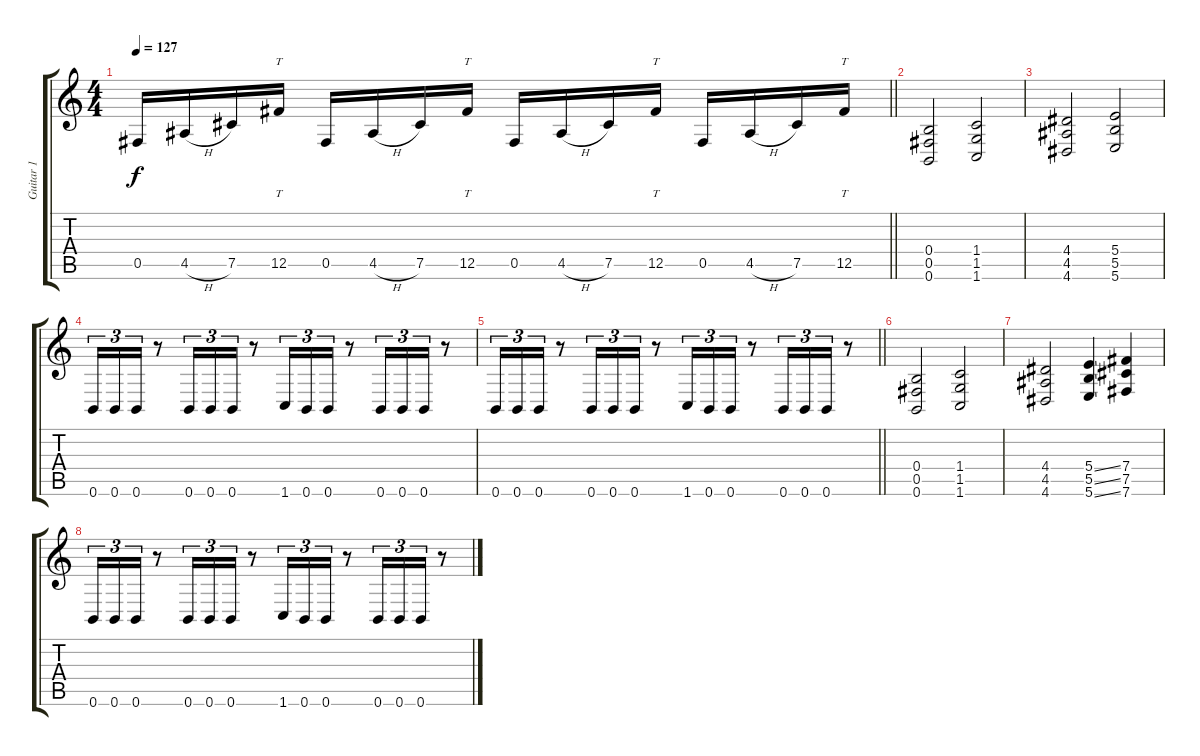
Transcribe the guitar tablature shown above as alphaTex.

\track ("Guitar 1" "Guitar 1") {instrument distortionguitar}
\staff {score tabs}
\tuning (Db4 Ab3 E3 B2 Gb2 B1) {hide}
\ts (4 4)
\tempo 127
\clef g2
\barLineRight lightlight
\ks c
0.5.16{dy f} 4.5{h}.16 7.5.16 12.5.16{tt} 0.5.16 4.5{h}.16 7.5.16 12.5.16{tt} 0.5.16 4.5{h}.16 7.5.16 12.5.16{tt} 0.5.16 4.5{h}.16 7.5.16 12.5.16{tt} |
\section ("" "")
(0.4 0.5 0.6).2 (1.4 1.5 1.6).2 |
(4.4 4.5 4.6).2 (5.4 5.5 5.6).2 |
0.6.16{tu (3 2)} 0.6.16{tu (3 2)} 0.6.16{tu (3 2)} r.8 0.6.16{tu (3 2)} 0.6.16{tu (3 2)} 0.6.16{tu (3 2)} r.8 1.6.16{tu (3 2)} 0.6.16{tu (3 2)} 0.6.16{tu (3 2)} r.8 0.6.16{tu (3 2)} 0.6.16{tu (3 2)} 0.6.16{tu (3 2)} r.8 |
\barLineRight lightlight
0.6.16{tu (3 2)} 0.6.16{tu (3 2)} 0.6.16{tu (3 2)} r.8 0.6.16{tu (3 2)} 0.6.16{tu (3 2)} 0.6.16{tu (3 2)} r.8 1.6.16{tu (3 2)} 0.6.16{tu (3 2)} 0.6.16{tu (3 2)} r.8 0.6.16{tu (3 2)} 0.6.16{tu (3 2)} 0.6.16{tu (3 2)} r.8 |
(0.4 0.5 0.6).2 (1.4 1.5 1.6).2 |
(4.4 4.5 4.6).2 (5.4{ss} 5.5{ss} 5.6{ss}).4 (7.4 7.5 7.6).4 |
0.6.16{tu (3 2)} 0.6.16{tu (3 2)} 0.6.16{tu (3 2)} r.8 0.6.16{tu (3 2)} 0.6.16{tu (3 2)} 0.6.16{tu (3 2)} r.8 1.6.16{tu (3 2)} 0.6.16{tu (3 2)} 0.6.16{tu (3 2)} r.8 0.6.16{tu (3 2)} 0.6.16{tu (3 2)} 0.6.16{tu (3 2)} r.8
